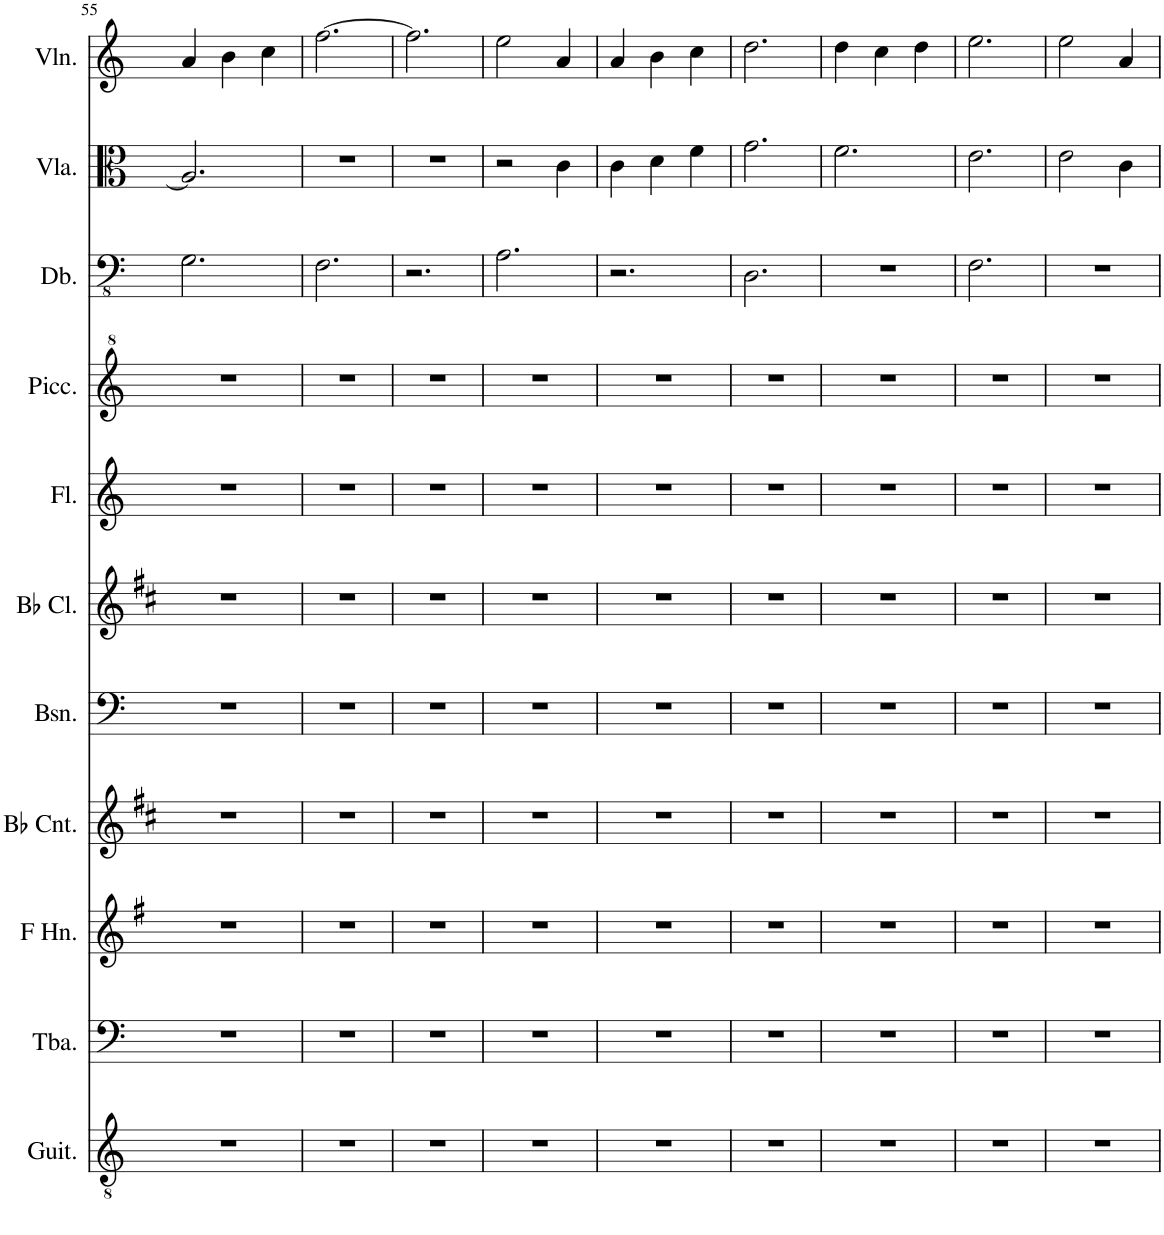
**kern	**kern	**kern	**kern	**kern	**kern	**kern	**kern	**kern	**kern	**kern
*part11	*part10	*part9	*part8	*part7	*part6	*part5	*part4	*part3	*part2	*part1
*staff11	*staff10	*staff9	*staff8	*staff7	*staff6	*staff5	*staff4	*staff3	*staff2	*staff1
*I"Acoustic Guitar	*I"Tuba	*I"Horn in F	*I"Bb Cornet	*I"Bassoon	*I"Bb Clarinet	*I"Flute	*I"Piccolo	*I"Double Bass	*I"Viola	*I"Violin
*I'Guit.	*I'Tba.	*	*I'Bb Cnt.	*I'Bsn.	*I'Bb Cl.	*I'Fl.	*I'Picc.	*I'Db.	*I'Vla.	*I'Vln.
!!LO:PB:g=z
*clefGv2	*clefF4	*clefG2	*clefG2	*clefF4	*clefG2	*clefG2	*clefG^2	*clefFv4	*clefC3	*clefG2
*	*	*Trd4c7	*Trd1c2	*	*Trd1c2	*	*Trd-7c-12	*Trd7c12	*	*
*k[]	*k[]	*k[f#]	*k[f#c#]	*k[]	*k[f#c#]	*k[]	*k[]	*k[]	*k[]	*k[]
*M3/4	*M3/4	*M3/4	*M3/4	*M3/4	*M3/4	*M3/4	*M3/4	*M3/4	*M3/4	*M3/4
=55	=55	=55	=55	=55	=55	=55	=55	=55	=55	=55
2.r	2.r	2.r	2.r	2.r	2.r	2.r	2.r	2.GG\	2.A/]	4a/
.	.	.	.	.	.	.	.	.	.	4b\
.	.	.	.	.	.	.	.	.	.	4cc\
=56	=56	=56	=56	=56	=56	=56	=56	=56	=56	=56
2.r	2.r	2.r	2.r	2.r	2.r	2.r	2.r	2.FF\	2.r	[2.ff\
=57	=57	=57	=57	=57	=57	=57	=57	=57	=57	=57
2.r	2.r	2.r	2.r	2.r	2.r	2.r	2.r	2.r	2.r	2.ff\]
=58	=58	=58	=58	=58	=58	=58	=58	=58	=58	=58
2.r	2.r	2.r	2.r	2.r	2.r	2.r	2.r	2.AA\	2r	2ee\
.	.	.	.	.	.	.	.	.	4c\	4a/
=59	=59	=59	=59	=59	=59	=59	=59	=59	=59	=59
2.r	2.r	2.r	2.r	2.r	2.r	2.r	2.r	2.r	4c\	4a/
.	.	.	.	.	.	.	.	.	4d\	4b\
.	.	.	.	.	.	.	.	.	4f\	4cc\
=60	=60	=60	=60	=60	=60	=60	=60	=60	=60	=60
2.r	2.r	2.r	2.r	2.r	2.r	2.r	2.r	2.DD\	2.g\	2.dd\
=61	=61	=61	=61	=61	=61	=61	=61	=61	=61	=61
2.r	2.r	2.r	2.r	2.r	2.r	2.r	2.r	2.r	2.f\	4dd\
.	.	.	.	.	.	.	.	.	.	4cc\
.	.	.	.	.	.	.	.	.	.	4dd\
=62	=62	=62	=62	=62	=62	=62	=62	=62	=62	=62
2.r	2.r	2.r	2.r	2.r	2.r	2.r	2.r	2.FF\	2.e\	2.ee\
=63	=63	=63	=63	=63	=63	=63	=63	=63	=63	=63
2.r	2.r	2.r	2.r	2.r	2.r	2.r	2.r	2.r	2e\	2ee\
.	.	.	.	.	.	.	.	.	4c\	4a/
=	=	=	=	=	=	=	=	=	=	=
*-	*-	*-	*-	*-	*-	*-	*-	*-	*-	*-
